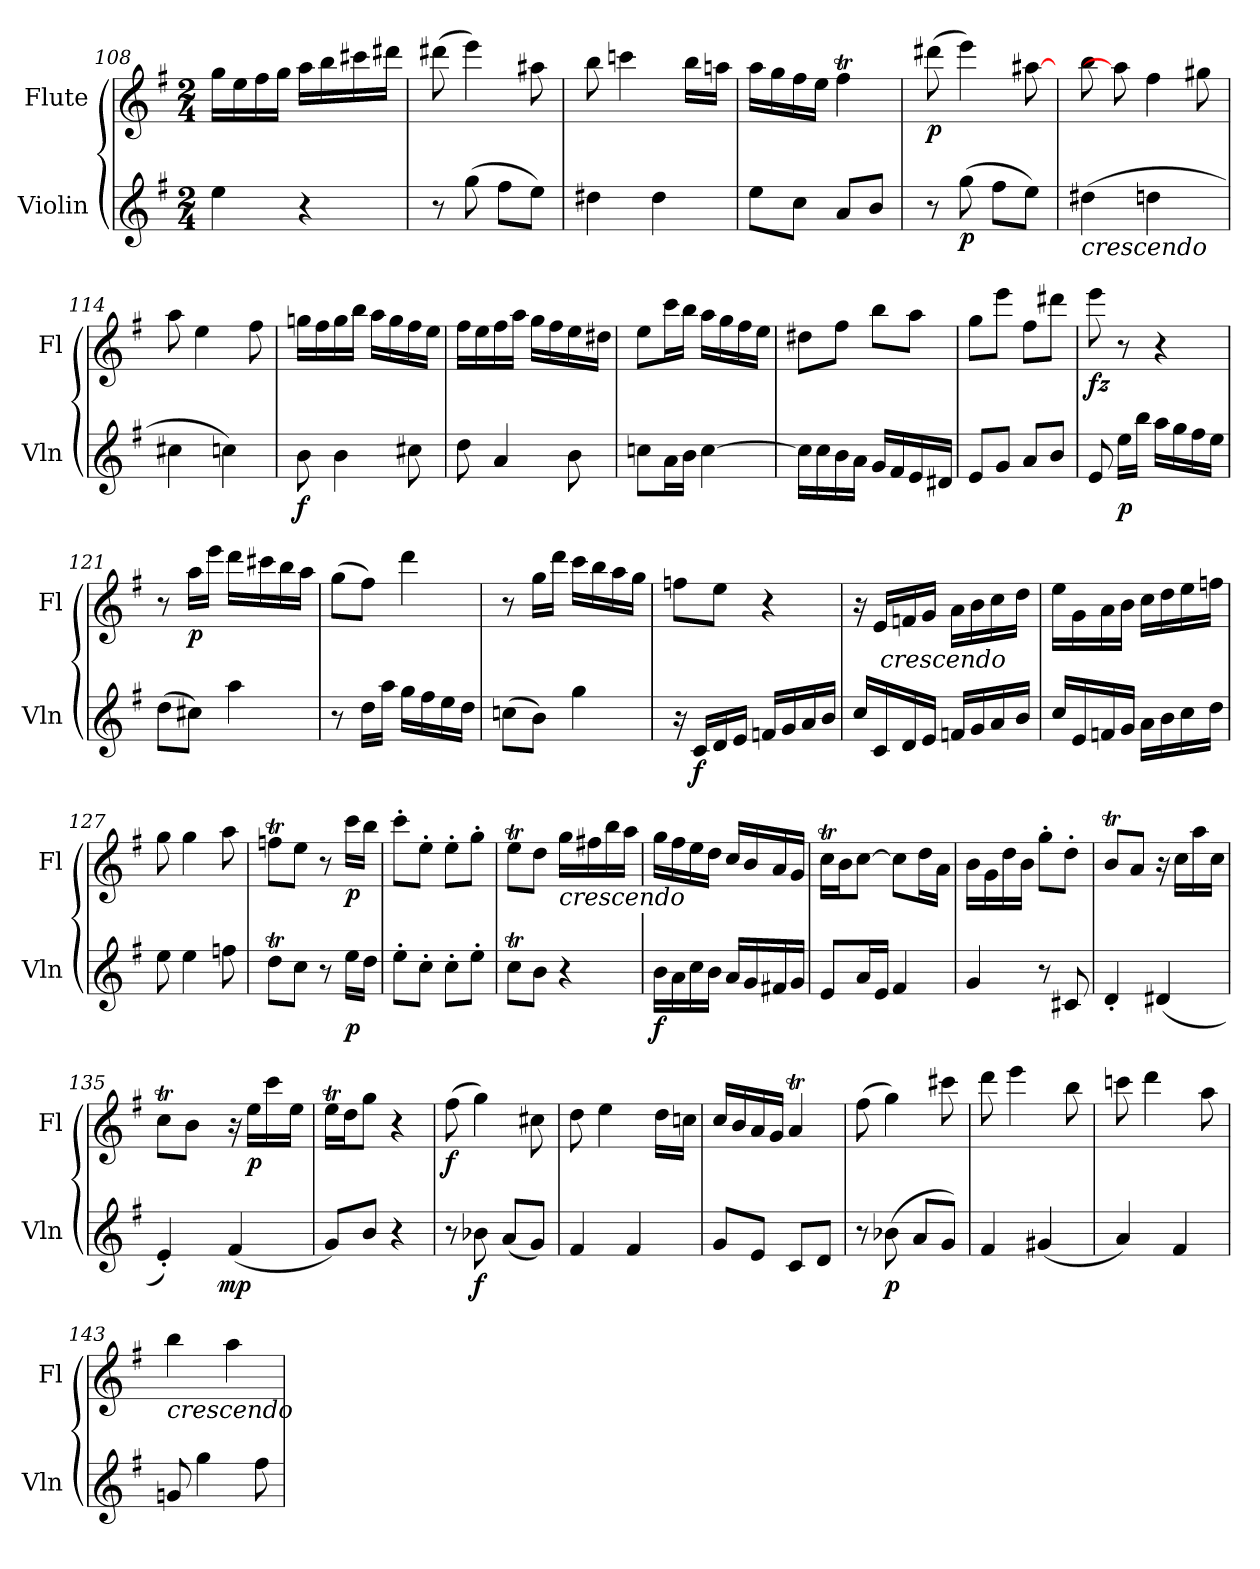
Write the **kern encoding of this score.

**kern	**dynam	**kern	**dynam
*part2	*part2	*part1	*part1
*staff2	*staff2	*staff1	*staff1
*I"Violin	*	*I"Flute	*
*I'Vln	*	*I'Fl	*
*clefG2	*	*clefG2	*
*k[f#]	*	*k[f#]	*
*e:	*	*e:	*
*M2/4	*	*M2/4	*
=108	=108	=108	=108
4ee\	.	16gg\LL	.
.	.	16ee\	.
.	.	16ff#\	.
.	.	16gg\JJ	.
4r	.	16aa\LL	.
.	.	16bb\	.
.	.	16ccc#X\	.
.	.	16ddd#X\JJ	.
!!LO:LB:g=z
=109	=109	=109	=109
8r	.	(>8ddd#X\	.
(>8gg\	.	4eee\)	.
8ff#\L	.	.	.
8ee\J)	.	8aa#X\	.
=110	=110	=110	=110
4dd#X\	.	8bb\	.
.	.	4cccn\	.
4dd#\	.	.	.
.	.	16bb\LL	.
.	.	16aan\JJ	.
=111	=111	=111	=111
8ee\L	.	16aa\LL	.
.	.	16gg\	.
8cc\J	.	16ff#\	.
.	.	16ee\JJ	.
8a/L	.	4ff#t\	.
8b/J	.	.	.
=112	=112	=112	=112
!	!	!	!LO:DY:b
8r	.	(>8ddd#X\	p
!	!LO:DY:b	!	!
(>8gg\	p	4eee\)	.
8ff#\L	.	.	.
8ee\J)	.	[8aa#X\	.
=113	=113	=113	=113
!LO:TX:b:i:t=crescendo	!	!	!
(>4dd#X\	.	8bb\	.
.	.	8aa#\]	.
4ddn\	.	4ff#\	.
8ryy	.	8gg#X\	.
=114	=114	=114	=114
4cc#X\	.	8aa\	.
.	.	4ee\	.
4ccn\)	.	.	.
.	.	8ff#\	.
=115	=115	=115	=115
!	!LO:DY:b	!	!
8b\	f	16ggn\LL	.
.	.	16ff#\	.
4b\	.	16gg\	.
.	.	16bb\JJ	.
.	.	16aa\LL	.
.	.	16gg\	.
8cc#X\	.	16ff#\	.
.	.	16ee\JJ	.
!!LO:PB:g=z
=116	=116	=116	=116
8dd\	.	16ff#\LL	.
.	.	16ee\	.
4a/	.	16ff#\	.
.	.	16aa\JJ	.
.	.	16gg\LL	.
.	.	16ff#\	.
8b\	.	16ee\	.
.	.	16dd#X\JJ	.
=117	=117	=117	=117
8ccn\L	.	8ee\L	.
16a\L	.	16ccc\L	.
16b\JJ	.	16bb\JJ	.
[4cc\	.	16aa\LL	.
.	.	16gg\	.
.	.	16ff#\	.
.	.	16ee\JJ	.
=118	=118	=118	=118
16cc\LL]	.	8dd#X\L	.
16cc\	.	.	.
16b\	.	8ff#\J	.
16a\JJ	.	.	.
16g/LL	.	8bb\L	.
16f#/	.	.	.
16e/	.	8aa\J	.
16d#X/JJ	.	.	.
=119	=119	=119	=119
8e/L	.	8gg\L	.
8g/J	.	8eee\J	.
8a/L	.	8ff#\L	.
8b/J	.	8ddd#X\J	.
=120	=120	=120	=120
!	!	!	!LO:DY:b
8e/	.	8eee\	fz
!	!LO:DY:b	!	!
16ee\LL	p	8r	.
16bb\JJ	.	.	.
16aa\LL	.	4r	.
16gg\	.	.	.
16ff#\	.	.	.
16ee\JJ	.	.	.
=121	=121	=121	=121
(>8dd\L	.	8r	.
!	!	!	!LO:DY:b
8cc#X\J)	.	16aa\LL	p
.	.	16eee\JJ	.
4aa\	.	16ddd\LL	.
.	.	16ccc#X\	.
.	.	16bb\	.
.	.	16aa\JJ	.
!!LO:LB:g=z
=122	=122	=122	=122
8r	.	(>8gg\L	.
16dd\LL	.	8ff#\J)	.
16aa\JJ	.	.	.
16gg\LL	.	4ddd\	.
16ff#\	.	.	.
16ee\	.	.	.
16dd\JJ	.	.	.
=123	=123	=123	=123
(>8ccn\L	.	8r	.
8b\J)	.	16gg\LL	.
.	.	16ddd\JJ	.
4gg\	.	16ccc\LL	.
.	.	16bb\	.
.	.	16aa\	.
.	.	16gg\JJ	.
=124	=124	=124	=124
16r	.	8ffn\L	.
!	!LO:DY:b	!	!
16c/LL	f	.	.
16d/	.	8ee\J	.
16e/JJ	.	.	.
16fn/LL	.	4r	.
16g/	.	.	.
16a/	.	.	.
16b/JJ	.	.	.
=125	=125	=125	=125
*	*	*^	*
16cc/LL	.	16r	24..ryy	.
16c/	.	16e/LL	.	.
!	!	!	!LO:TX:b:i:t=crescendo	!
.	.	.	3ryy	.
16d/	.	16fn/	.	.
16e/JJ	.	16g/JJ	.	.
16fn/LL	.	16a\LL	.	.
16g/	.	16b\	.	.
16a/	.	16cc\	.	.
.	.	.	12ryy	.
16b/JJ	.	16dd\JJ	.	.
.	.	.	96ryy	.
*	*	*v	*v	*
=126	=126	=126	=126
16cc/LL	.	16ee\LL	.
16e/	.	16g\	.
16fn/	.	16a\	.
16g/JJ	.	16b\JJ	.
16a\LL	.	16cc\LL	.
16b\	.	16dd\	.
16cc\	.	16ee\	.
16dd\JJ	.	16ffn\JJ	.
=127	=127	=127	=127
8ee\	.	8gg\	.
4ee\	.	4gg\	.
8ffn\	.	8aa\	.
!!LO:LB:g=z
=128	=128	=128	=128
8ddT\L	.	8ffnT\L	.
8cc\J	.	8ee\J	.
8r	.	8r	.
!	!LO:DY:b	!	!LO:DY:b
16ee\LL	p	16ccc\LL	p
16dd\JJ	.	16bb\JJ	.
=129	=129	=129	=129
8ee'>\L	.	8ccc'>\L	.
8cc'>\J	.	8ee'>\J	.
8cc'>\L	.	8ee'>\L	.
8ee'>\J	.	8gg'>\J	.
=130	=130	=130	=130
8ccT\L	.	8eeT\L	.
8b\J	.	8dd\J	.
!	!	!LO:TX:b:i:t=crescendo	!
4r	.	16gg\LL	.
.	.	16ff#X\	.
.	.	16bb\	.
.	.	16aa\JJ	.
=131	=131	=131	=131
!	!LO:DY:b	!	!
16b\LL	f	16gg\LL	.
16a\	.	16ff#\	.
16cc\	.	16ee\	.
16b\JJ	.	16dd\JJ	.
16a/LL	.	16cc/LL	.
16g/	.	16b/	.
16f#X/	.	16a/	.
16g/JJ	.	16g/JJ	.
=132	=132	=132	=132
8e/L	.	16ccT\LL	.
.	.	16b\J	.
16a/L	.	[8cc\J	.
16e/JJ	.	.	.
4f#/	.	8cc\L]	.
.	.	16dd\L	.
.	.	16a\JJ	.
=133	=133	=133	=133
4g/	.	16b\LL	.
.	.	16g\	.
.	.	16dd\	.
.	.	16b\JJ	.
8r	.	8gg'>\L	.
8c#X/	.	8dd'>\J	.
=134	=134	=134	=134
4d'</	.	8bt/L	.
.	.	8a/J	.
(<4d#X/	.	16r	.
.	.	16cc\LL	.
.	.	16aa\	.
.	.	16cc\JJ	.
!!LO:LB:g=z
=135	=135	=135	=135
*^	*	*	*
4e'</)	6ryy	.	8ccT\L	.
.	.	.	8b\J	.
.	24.ryy	.	.	.
!	!	!LO:DY:b	!	!
.	6ryy	mp	.	.
(<4f#/	.	.	16r	.
!	!	!	!	!LO:DY:b
.	.	.	16ee\LL	p
.	.	.	16ccc\	.
.	12ryy	.	.	.
.	.	.	16ee\JJ	.
.	48ryy	.	.	.
*v	*v	*	*	*
=136	=136	=136	=136
8g/L)	.	16eeT\LL	.
.	.	16dd\J	.
8b/J	.	8gg\J	.
4r	.	4r	.
=137	=137	=137	=137
!	!	!	!LO:DY:b
8r	.	(>8ff#\	f
!	!LO:DY:b	!	!
8b-X\	f	4gg\)	.
(<8a/L	.	.	.
8g/J)	.	8cc#X\	.
=138	=138	=138	=138
4f#/	.	8dd\	.
.	.	4ee\	.
4f#/	.	.	.
.	.	16dd\LL	.
.	.	16ccn\JJ	.
=139	=139	=139	=139
8g/L	.	16cc/LL	.
.	.	16b/	.
8e/J	.	16a/	.
.	.	16g/JJ	.
8c/L	.	4aT/	.
8d/J	.	.	.
=140	=140	=140	=140
8r	.	(>8ff#\	.
!	!LO:DY:b	!	!
(>8b-X\	p	4gg\)	.
8a/L	.	.	.
8g/J)	.	8ccc#X\	.
=141	=141	=141	=141
4f#/	.	8ddd\	.
.	.	4eee\	.
(<4g#X/	.	.	.
.	.	8bb\	.
=142	=142	=142	=142
4a/)	.	8cccn\	.
.	.	4ddd\	.
4f#/	.	.	.
.	.	8aa\	.
=143	=143	=143	=143
!	!	!LO:TX:b:i:t=crescendo	!
8gn/	.	4bb\	.
4gg\	.	.	.
.	.	4aa\	.
8ff#\	.	.	.
=	=	=	=
*-	*-	*-	*-
